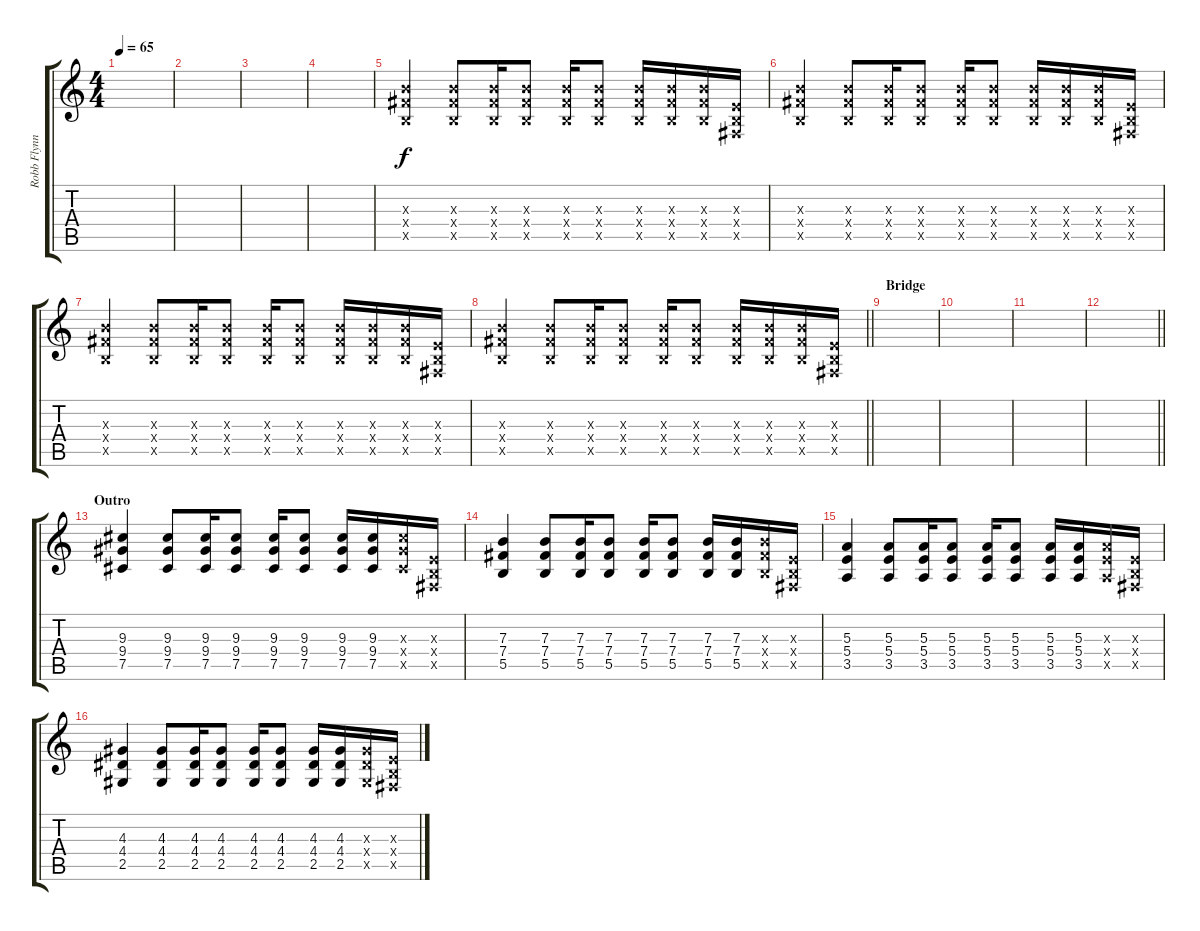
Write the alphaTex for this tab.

\track ("Robb Flynn overdub" "Robb Flynn") {instrument overdrivenguitar}
\staff {score tabs}
\tuning (Db4 Ab3 E3 B2 Gb2 B1) {hide}
\ts (4 4)
\tempo 65
\clef g2
\ks c
|
|
|
|
(7.3{x} 7.4{x} 5.5{x}).4 (7.3{x} 7.4{x} 5.5{x}).8 (7.3{x} 7.4{x} 5.5{x}).16 (7.3{x} 7.4{x} 5.5{x}).8 (7.3{x} 7.4{x} 5.5{x}).16 (7.3{x} 7.4{x} 5.5{x}).8 (7.3{x} 7.4{x} 5.5{x}).16 (7.3{x} 7.4{x} 5.5{x}).16 (7.3{x} 7.4{x} 5.5{x}).16 (0.3{x} 0.4{x} 0.5{x}).16 |
(7.3{x} 7.4{x} 5.5{x}).4 (7.3{x} 7.4{x} 5.5{x}).8 (7.3{x} 7.4{x} 5.5{x}).16 (7.3{x} 7.4{x} 5.5{x}).8 (7.3{x} 7.4{x} 5.5{x}).16 (7.3{x} 7.4{x} 5.5{x}).8 (7.3{x} 7.4{x} 5.5{x}).16 (7.3{x} 7.4{x} 5.5{x}).16 (7.3{x} 7.4{x} 5.5{x}).16 (0.3{x} 0.4{x} 0.5{x}).16 |
(7.3{x} 7.4{x} 5.5{x}).4 (7.3{x} 7.4{x} 5.5{x}).8 (7.3{x} 7.4{x} 5.5{x}).16 (7.3{x} 7.4{x} 5.5{x}).8 (7.3{x} 7.4{x} 5.5{x}).16 (7.3{x} 7.4{x} 5.5{x}).8 (7.3{x} 7.4{x} 5.5{x}).16 (7.3{x} 7.4{x} 5.5{x}).16 (7.3{x} 7.4{x} 5.5{x}).16 (0.3{x} 0.4{x} 0.5{x}).16 |
\barLineRight lightlight
(7.3{x} 7.4{x} 5.5{x}).4 (7.3{x} 7.4{x} 5.5{x}).8 (7.3{x} 7.4{x} 5.5{x}).16 (7.3{x} 7.4{x} 5.5{x}).8 (7.3{x} 7.4{x} 5.5{x}).16 (7.3{x} 7.4{x} 5.5{x}).8 (7.3{x} 7.4{x} 5.5{x}).16 (7.3{x} 7.4{x} 5.5{x}).16 (7.3{x} 7.4{x} 5.5{x}).16 (0.3{x} 0.4{x} 0.5{x}).16 |
\section ("" "Bridge")
|
|
|
\barLineRight lightlight
|
\section ("" "Outro")
(9.3 9.4 7.5).4 (9.3 9.4 7.5).8 (9.3 9.4 7.5).16 (9.3 9.4 7.5).8 (9.3 9.4 7.5).16 (9.3 9.4 7.5).8 (9.3 9.4 7.5).16 (9.3 9.4 7.5).16 (9.3{x} 9.4{x} 7.5{x}).16 (0.3{x} 0.4{x} 0.5{x}).16 |
(7.3 7.4 5.5).4 (7.3 7.4 5.5).8 (7.3 7.4 5.5).16 (7.3 7.4 5.5).8 (7.3 7.4 5.5).16 (7.3 7.4 5.5).8 (7.3 7.4 5.5).16 (7.3 7.4 5.5).16 (7.3{x} 7.4{x} 5.5{x}).16 (0.3{x} 0.4{x} 0.5{x}).16 |
(5.3 5.4 3.5).4 (5.3 5.4 3.5).8 (5.3 5.4 3.5).16 (5.3 5.4 3.5).8 (5.3 5.4 3.5).16 (5.3 5.4 3.5).8 (5.3 5.4 3.5).16 (5.3 5.4 3.5).16 (5.3{x} 5.4{x} 3.5{x}).16 (0.3{x} 0.4{x} 0.5{x}).16 |
(4.3 4.4 2.5).4 (4.3 4.4 2.5).8 (4.3 4.4 2.5).16 (4.3 4.4 2.5).8 (4.3 4.4 2.5).16 (4.3 4.4 2.5).8 (4.3 4.4 2.5).16 (4.3 4.4 2.5).16 (4.3{x} 4.4{x} 2.5{x}).16 (0.3{x} 0.4{x} 0.5{x}).16
